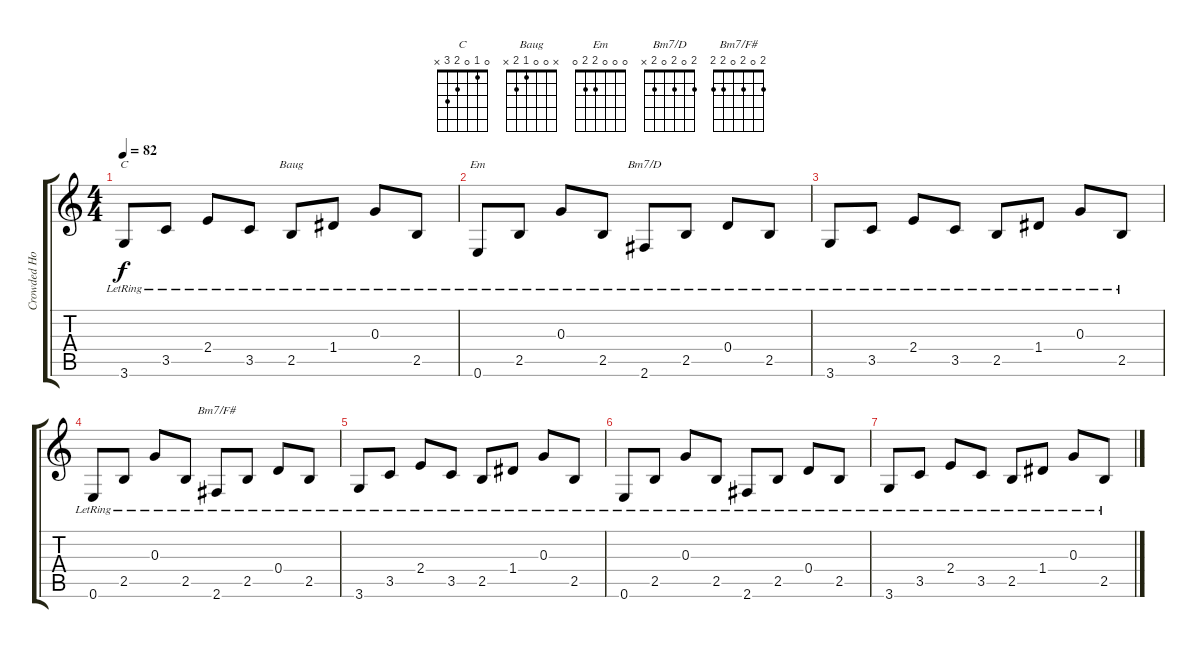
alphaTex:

\track ("Crowded House" "Crowded Ho") {instrument electricguitarjazz}
\staff {score tabs}
\tuning (E4 B3 G3 D3 A2 E2) {hide}
\chord ("C" 0 1 0 2 3 x)
\chord ("Baug" x 0 0 1 2 x)
\chord ("Em" 0 0 0 2 2 0)
\chord ("Bm7/D" 2 0 2 0 2 x)
\chord ("Bm7/F#" 2 0 2 0 2 2)
\ts (4 4)
\tempo 82
\clef g2
\ks c
3.6{lr}.8{ch "C" dy f} 3.5{lr}.8 2.4{lr}.8 3.5{lr}.8 2.5{lr}.8{ch "Baug"} 1.4{lr}.8 0.3{lr}.8 2.5{lr}.8 |
0.6{lr}.8{ch "Em"} 2.5{lr}.8 0.3{lr}.8 2.5{lr}.8 2.6{lr}.8{ch "Bm7/D"} 2.5{lr}.8 0.4{lr}.8 2.5{lr}.8 |
3.6{lr}.8 3.5{lr}.8 2.4{lr}.8 3.5{lr}.8 2.5{lr}.8 1.4{lr}.8 0.3{lr}.8 2.5{lr}.8 |
0.6{lr}.8 2.5{lr}.8 0.3{lr}.8 2.5{lr}.8 2.6{lr}.8{ch "Bm7/F#"} 2.5{lr}.8 0.4{lr}.8 2.5{lr}.8 |
3.6{lr}.8 3.5{lr}.8 2.4{lr}.8 3.5{lr}.8 2.5{lr}.8 1.4{lr}.8 0.3{lr}.8 2.5{lr}.8 |
0.6{lr}.8 2.5{lr}.8 0.3{lr}.8 2.5{lr}.8 2.6{lr}.8 2.5{lr}.8 0.4{lr}.8 2.5{lr}.8 |
3.6{lr}.8 3.5{lr}.8 2.4{lr}.8 3.5{lr}.8 2.5{lr}.8 1.4{lr}.8 0.3{lr}.8 2.5{lr}.8
